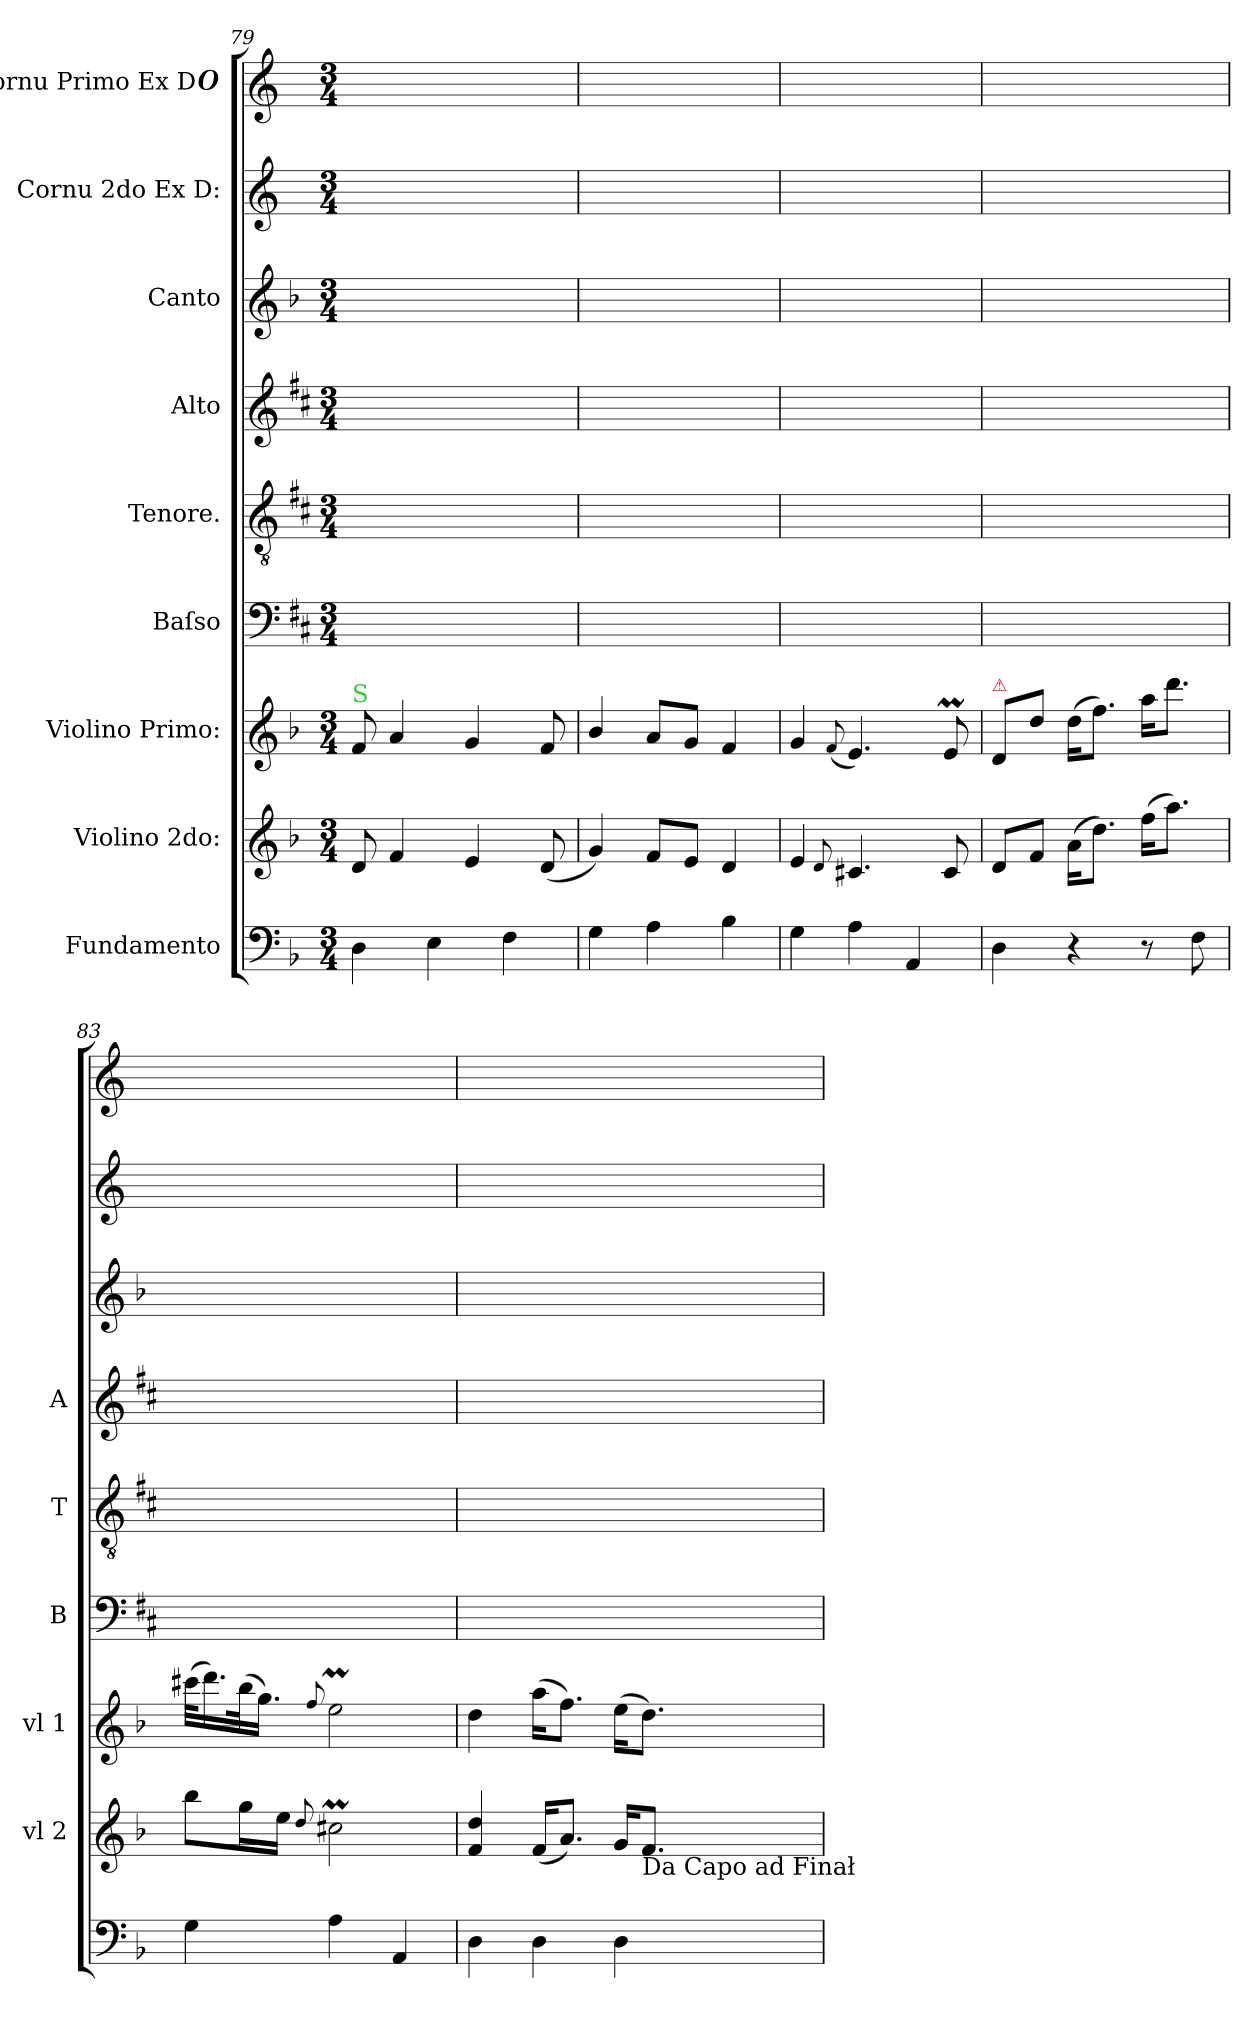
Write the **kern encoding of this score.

**kern	**dynam	**kern	**kern	**kern	**kern	**kern	**kern	**kern	**kern
*part9	*part9	*part8	*part7	*part6	*part5	*part4	*part3	*part2	*part1
*staff9	*staff9	*staff8	*staff7	*staff6	*staff5	*staff4	*staff3	*staff2	*staff1
*I"Fundamento	*	*I"Violino 2do:	*I"Violino Primo:	*I"Baſso	*I"Tenore.	*I"Alto	*I"Canto	*I"Cornu 2do Ex D:	*I"Cornu Primo Ex D#
*	*	*I'vl 2	*I'vl 1	*I'B	*I'T	*I'A	*	*	*
*clefF4	*	*clefG2	*clefG2	*clefF4	*clefGv2	*clefG2	*clefG2	*clefG2	*clefG2
*	*	*	*	*	*	*	*	*ITrd6c10	*ITrd6c10
*k[b-]	*	*k[b-]	*k[b-]	*k[f#c#]	*k[f#c#]	*k[f#c#]	*k[b-]	*k[f#c#]	*k[f#c#]
*M3/4	*	*M3/4	*M3/4	*M3/4	*M3/4	*M3/4	*M3/4	*M3/4	*M3/4
=79	=79	=79	=79	=79	=79	=79	=79	=79	=79
!	!	!	!LO:TX:a:color=limegreen:t=S	!	!	!	!	!	!
4D\	.	8d/	8f/	2.ryy	2.ryy	2.ryy	2.ryy	2.ryy	2.ryy
.	.	4f/	4a/	.	.	.	.	.	.
4E\	.	.	.	.	.	.	.	.	.
.	.	4e/	4g/	.	.	.	.	.	.
4F\	.	.	.	.	.	.	.	.	.
.	.	(8d/	8f/	.	.	.	.	.	.
=80	=80	=80	=80	=80	=80	=80	=80	=80	=80
4G\	.	4g/)	4b-/	2.ryy	2.ryy	2.ryy	2.ryy	2.ryy	2.ryy
4A\	.	8f/L	8a/L	.	.	.	.	.	.
.	.	8e/J	8g/J	.	.	.	.	.	.
4B-\	.	4d/	4f/	.	.	.	.	.	.
=81	=81	=81	=81	=81	=81	=81	=81	=81	=81
4G\	.	4e/	4g/	2.ryy	2.ryy	2.ryy	2.ryy	2.ryy	2.ryy
.	.	8qqd/	(8qqf/	.	.	.	.	.	.
4A\	.	4.c#X/	4.e/)	.	.	.	.	.	.
4AA/	.	.	.	.	.	.	.	.	.
.	.	8c#/	8em/	.	.	.	.	.	.
=82	=82	=82	=82	=82	=82	=82	=82	=82	=82
!	!	!	!LO:TX:a:color=crimson:t=⚠	!	!	!	!	!	!
4D\	.	8d/L	8d/L	2.ryy	2.ryy	2.ryy	2.ryy	2.ryy	2.ryy
.	.	8f/J	8dd\J	.	.	.	.	.	.
4r	.	(16a\KL	(16dd\KL	.	.	.	.	.	.
.	.	8.dd\J)	8.ff\J)	.	.	.	.	.	.
8r	.	(16ff\KL	16aa\KL	.	.	.	.	.	.
.	.	8.aa\J)	8.ddd\J	.	.	.	.	.	.
8F\	.	.	.	.	.	.	.	.	.
=83	=83	=83	=83	=83	=83	=83	=83	=83	=83
4G\	.	8bb-\L	(32ccc#X\KLL	2.ryy	2.ryy	2.ryy	2.ryy	2.ryy	2.ryy
.	.	.	16.ddd\)	.	.	.	.	.	.
.	.	16gg\L	(32bb-\K	.	.	.	.	.	.
.	.	.	16.gg\JJ)	.	.	.	.	.	.
.	.	16ee\JJ	.	.	.	.	.	.	.
.	.	8qqdd/	8qqff/	.	.	.	.	.	.
4A\	.	2cc#Xm\	2eem\	.	.	.	.	.	.
4AA/	.	.	.	.	.	.	.	.	.
=84	=84	=84	=84	=84	=84	=84	=84	=84	=84
!	!LO:DY:a	!	!	!	!	!	!	!	!
4D\	for	4f/ 4dd/	4dd\	2.ryy	2.ryy	2.ryy	2.ryy	2.ryy	2.ryy
4D\	.	(16f/KL	(16aa\KL	.	.	.	.	.	.
.	.	8.a/J)	8.ff\J)	.	.	.	.	.	.
4D\	.	16g/KL	(16ee\KL	.	.	.	.	.	.
!	!	!LO:TX:b:t=Da Capo ad Finał	!	!	!	!	!	!	!
.	.	8.f/J	8.dd\J)	.	.	.	.	.	.
=	=	=	=	=	=	=	=	=	=
*-	*-	*-	*-	*-	*-	*-	*-	*-	*-
